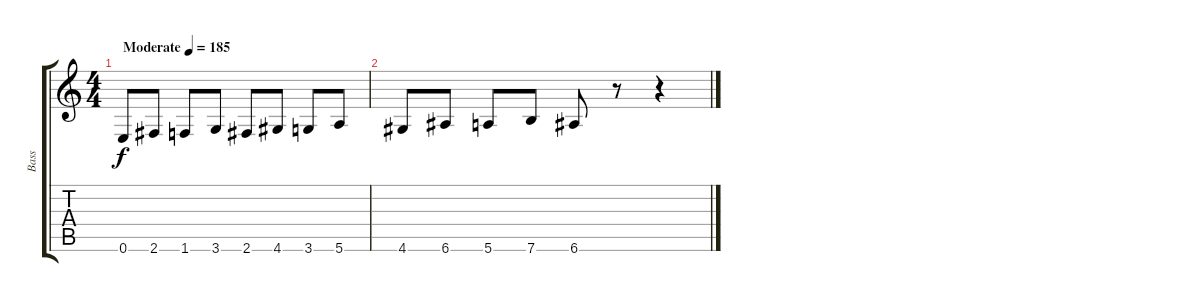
\track ("Bass" "Bass") {instrument electricbassfinger}
\staff {score tabs}
\tuning (E4 B3 G3 D3 A2 E2) {hide}
\ts (4 4)
\tempo (185 "Moderate")
\clef g2
\ks c
0.6.8{dy f instrument electricbassfinger} 2.6.8 1.6.8 3.6.8 2.6.8 4.6.8 3.6.8 5.6.8 |
4.6.8 6.6.8 5.6.8 7.6.8 6.6.8 r.8 r.4
